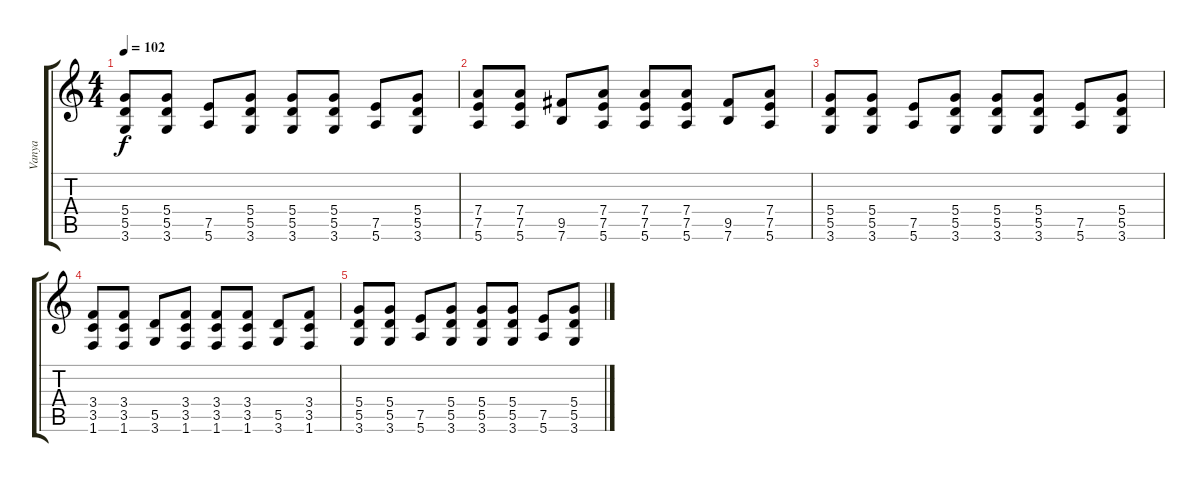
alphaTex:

\track ("Vanya" "Vanya") {instrument distortionguitar}
\staff {score tabs}
\tuning (E4 B3 G3 D3 A2 E2) {hide}
\ts (4 4)
\tempo 102
\clef g2
\ks c
(5.4 5.5 3.6).8{dy f} (5.4 5.5 3.6).8 (7.5 5.6).8 (5.4 5.5 3.6).8 (5.4 5.5 3.6).8 (5.4 5.5 3.6).8 (7.5 5.6).8 (5.4 5.5 3.6).8 |
(7.4 7.5 5.6).8 (7.4 7.5 5.6).8 (9.5 7.6).8 (7.4 7.5 5.6).8 (7.4 7.5 5.6).8 (7.4 7.5 5.6).8 (9.5 7.6).8 (7.4 7.5 5.6).8 |
(5.4 5.5 3.6).8 (5.4 5.5 3.6).8 (7.5 5.6).8 (5.4 5.5 3.6).8 (5.4 5.5 3.6).8 (5.4 5.5 3.6).8 (7.5 5.6).8 (5.4 5.5 3.6).8 |
(3.4 3.5 1.6).8 (3.4 3.5 1.6).8 (5.5 3.6).8 (3.4 3.5 1.6).8 (3.4 3.5 1.6).8 (3.4 3.5 1.6).8 (5.5 3.6).8 (3.4 3.5 1.6).8 |
(5.4 5.5 3.6).8 (5.4 5.5 3.6).8 (7.5 5.6).8 (5.4 5.5 3.6).8 (5.4 5.5 3.6).8 (5.4 5.5 3.6).8 (7.5 5.6).8 (5.4 5.5 3.6).8
